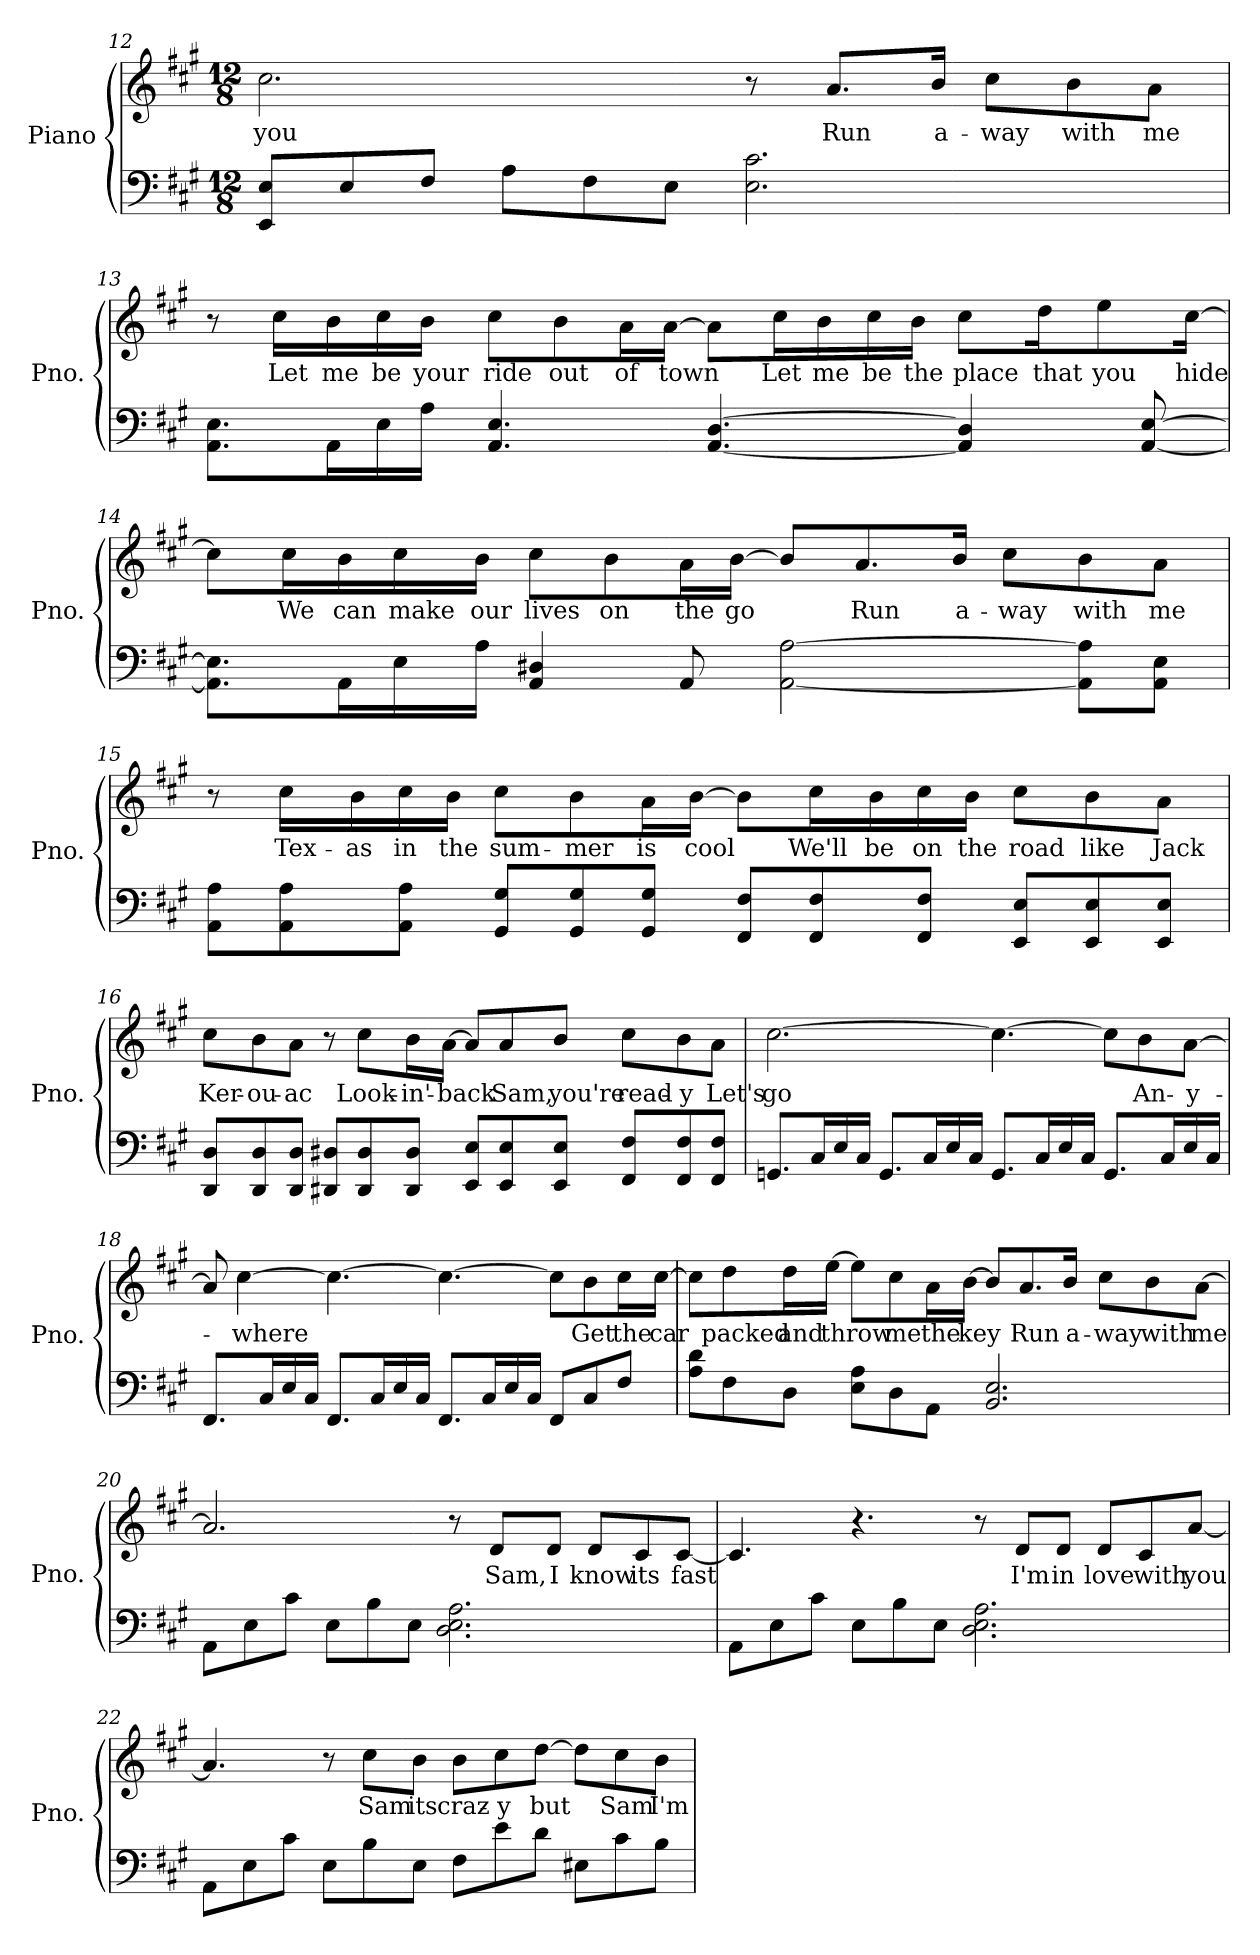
**kern	**kern	**text
*part1	*part1	*part1
*staff2	*staff1	*staff1
*I"Piano	*	*
*I'Pno.	*	*
*clefF4	*clefG2	*
*k[f#c#g#]	*k[f#c#g#]	*
*M12/8	*M12/8	*
=12	=12	=12
8EE/ 8E/L	2.cc#\	you
8E/	.	.
8F#/J	.	.
8A\L	.	.
8F#\	.	.
8E\J	.	.
2.E\ 2.c#\	8r	.
.	8.a/L	Run
.	16b/Jk	a-
.	8cc#\L	-way
.	8b\	with
.	8a\J	me
!!LO:LB:g=z
=13	=13	=13
8.AA\ 8.E\L	8r	.
.	16cc#\LL	Let
16AA\L	16b\	me
16E\	16cc#\	be
16A\JJ	16b\JJ	your
4.AA/ 4.E/	8cc#\L	ride
.	8b\	out
.	16a\L	of
.	[16a\JJ	town
[4.AA/ [4.D/	8a\L]	.
.	16cc#\L	Let
.	16b\	me
.	16cc#\	be
.	16b\JJ	the
4AA/] 4D/]	8cc#\L	place
.	16dd\K	that
.	8ee\	you
[8AA/ [8E/	.	.
.	[16cc#\Jk	hide
!!LO:LB:g=z
=14	=14	=14
8.AA\] 8.E\]L	8cc#\L]	.
.	16cc#\L	We
16AA\L	16b\	can
16E\	16cc#\	make
16A\JJ	16b\JJ	our
4AA/ 4D#X/	8cc#\L	lives
.	8b\	on
8AA/	16a\L	the
.	[16b\JJ	go
[2AA\ [2A\	8b/L]	.
.	8.a/	Run
.	16b/Jk	a-
.	8cc#\L	-way
8AA\] 8A\]L	8b\	with
8AA\ 8E\J	8a\J	me
!!LO:LB:g=z
=15	=15	=15
8AA\ 8A\L	8r	.
8AA\ 8A\	16cc#\LL	Tex-
.	16b\	-as
8AA\ 8A\J	16cc#\	in
.	16b\JJ	the
8GG#/ 8G#/L	8cc#\L	sum-
8GG#/ 8G#/	8b\	-mer
8GG#/ 8G#/J	16a\L	is
.	[16b\JJ	cool
8FF#/ 8F#/L	8b\L]	.
8FF#/ 8F#/	16cc#\L	We'll
.	16b\	be
8FF#/ 8F#/J	16cc#\	on
.	16b\JJ	the
8EE/ 8E/L	8cc#\L	road
8EE/ 8E/	8b\	like
8EE/ 8E/J	8a\J	Jack
!!LO:LB:g=z
=16	=16	=16
8DD/ 8D/L	8cc#\L	Ker-
8DD/ 8D/	8b\	-ou-
8DD/ 8D/J	8a\J	-ac
8DD#X/ 8D#X/L	8r	.
8DD#/ 8D#/	8cc#\L	Look-
8DD#/ 8D#/J	16b\L	-in'-
.	[16a\JJ	-back
8EE/ 8E/L	8a/L]	.
8EE/ 8E/	8a/	Sam,
8EE/ 8E/J	8b/J	you're
8FF#/ 8F#/L	8cc#\L	read-
8FF#/ 8F#/	8b\	-y
8FF#/ 8F#/J	8a\J	Let's
!!LO:LB:g=z
=17	=17	=17
8.GGn/L	[2.cc#\	go
16C#/L	.	.
16E/	.	.
16C#/JJ	.	.
8.GG/L	.	.
16C#/L	.	.
16E/	.	.
16C#/JJ	.	.
8.GG/L	4.cc#\_	.
16C#/L	.	.
16E/	.	.
16C#/JJ	.	.
8.GG/L	8cc#\L]	.
.	8b\	An-
16C#/L	.	.
16E/	[8a\J	-y-
16C#/JJ	.	.
=18	=18	=18
8.FF#/L	8a/]	.
.	[4cc#\	-where
16C#/L	.	.
16E/	.	.
16C#/JJ	.	.
8.FF#/L	4.cc#\_	.
16C#/L	.	.
16E/	.	.
16C#/JJ	.	.
8.FF#/L	4.cc#\_	.
16C#/L	.	.
16E/	.	.
16C#/JJ	.	.
8FF#/L	8cc#\L]	.
8C#/	8b\	Get
8F#/J	16cc#\L	the
.	[16cc#\JJ	car
!!LO:PB:g=z
=19	=19	=19
8A\ 8d\L	8cc#\L]	.
8F#\	8dd\	packed
8D\J	16dd\L	and
.	[16ee\JJ	-throw
8E\ 8A\L	8ee\L]	.
8D\	8cc#\	me
8AA\J	16a\L	the
.	[16b\JJ	key
2.BB/ 2.E/	8b/L]	.
.	8.a/	Run
.	16b/Jk	a-
.	8cc#\L	-way
.	8b\	with
.	[8a\J	me
=20	=20	=20
8AA\L	2.a/]	.
8E\	.	.
8c#\J	.	.
8E\L	.	.
8B\	.	.
8E\J	.	.
2.D\ 2.E\ 2.A\	8r	.
.	8d/L	Sam,
.	8d/J	I
.	8d/L	know
.	8c#/	its
.	[8c#/J	fast
!!LO:LB:g=z
=21	=21	=21
8AA\L	4.c#/]	.
8E\	.	.
8c#\J	.	.
8E\L	4.r	.
8B\	.	.
8E\J	.	.
2.D\ 2.E\ 2.A\	8r	.
.	8d/L	I'm
.	8d/J	in
.	8d/L	love
.	8c#/	with
.	[8a/J	you
=22	=22	=22
8AA\L	4.a/]	.
8E\	.	.
8c#\J	.	.
8E\L	8r	.
8B\	8cc#\L	Sam
8E\J	8b\J	its
8F#\L	8b\L	craz-
8e\	8cc#\	-y
8d\J	[8dd\J	but
8E#X\L	8dd\L]	.
8c#\	8cc#\	Sam
8B\J	8b\J	I'm
=	=	=
*-	*-	*-
